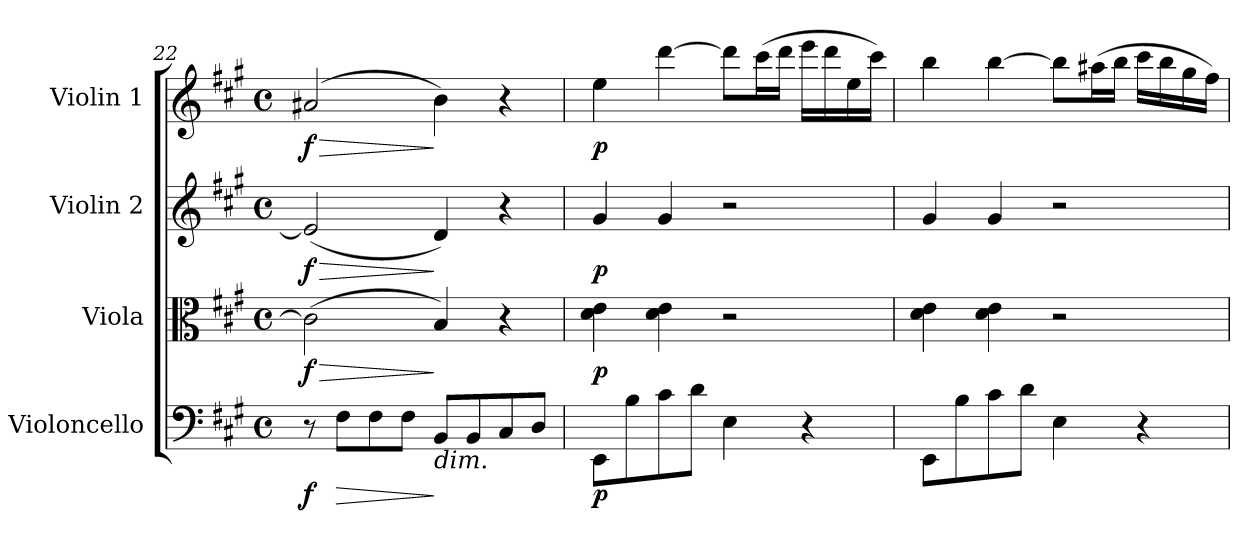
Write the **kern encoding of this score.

**kern	**dynam	**kern	**dynam	**kern	**dynam	**kern	**dynam
*part4	*part4	*part3	*part3	*part2	*part2	*part1	*part1
*staff4	*staff4	*staff3	*staff3	*staff2	*staff2	*staff1	*staff1
*I"Violoncello	*	*I"Viola	*	*I"Violin 2	*	*I"Violin 1	*
*I'Vc	*	*I'Vla	*	*I'Vln	*	*I'Vln	*
!!LO:LB:g=z
*clefF4	*	*clefC3	*	*clefG2	*	*clefG2	*
*k[f#c#g#]	*	*k[f#c#g#]	*	*k[f#c#g#]	*	*k[f#c#g#]	*
*M4/4	*	*M4/4	*	*M4/4	*	*M4/4	*
*met(c)	*	*met(c)	*	*met(c)	*	*met(c)	*
=22	=22	=22	=22	=22	=22	=22	=22
!	!LO:DY:b	!	!LO:HP:b	!	!LO:HP:b	!	!LO:HP:b
!	!	!	!LO:DY:n=1:b	!	!LO:DY:n=1:b	!	!LO:DY:n=1:b
8r	f	(2c#\]	> f	(2e/]	> f	(2a#X/	> f
!	!LO:HP:b	!	!	!	!	!	!
8F#\L	>	.	.	.	.	.	.
8F#\	.	.	.	.	.	.	.
8F#\J	.	.	.	.	.	.	.
!LO:TX:b:i:t=dim.	!	!	!	!	!	!	!
8BB/L	]	4B/)	]	4d/)	]	4b\)	]
8BB/	.	.	.	.	.	.	.
8C#/	.	4r	.	4r	.	4r	.
8D/J	.	.	.	.	.	.	.
=23	=23	=23	=23	=23	=23	=23	=23
!	!LO:DY:b	!	!LO:DY:b	!	!LO:DY:b	!	!LO:DY:b
8EE\L	p	4d\ 4e\	p	4g#/	p	4ee\	p
8B\	.	.	.	.	.	.	.
8c#\	.	4d\ 4e\	.	4g#/	.	[4ddd\	.
8d\J	.	.	.	.	.	.	.
4E\	.	2r	.	2r	.	8ddd\L]	.
.	.	.	.	.	.	(16ccc#\L	.
.	.	.	.	.	.	16ddd\JJ	.
4r	.	.	.	.	.	16eee\LL	.
.	.	.	.	.	.	16ddd\	.
.	.	.	.	.	.	16ee\	.
.	.	.	.	.	.	16ccc#\JJ)	.
!!LO:PB:g=z
=24	=24	=24	=24	=24	=24	=24	=24
8EE\L	.	4d\ 4e\	.	4g#/	.	4bb\	.
8B\	.	.	.	.	.	.	.
8c#\	.	4d\ 4e\	.	4g#/	.	[4bb\	.
8d\J	.	.	.	.	.	.	.
4E\	.	2r	.	2r	.	8bb\L]	.
.	.	.	.	.	.	(16aa#X\L	.
.	.	.	.	.	.	16bb\JJ	.
4r	.	.	.	.	.	16ccc#\LL	.
.	.	.	.	.	.	16bb\	.
.	.	.	.	.	.	16gg#\	.
.	.	.	.	.	.	16ff#\JJ)	.
=	=	=	=	=	=	=	=
*-	*-	*-	*-	*-	*-	*-	*-
